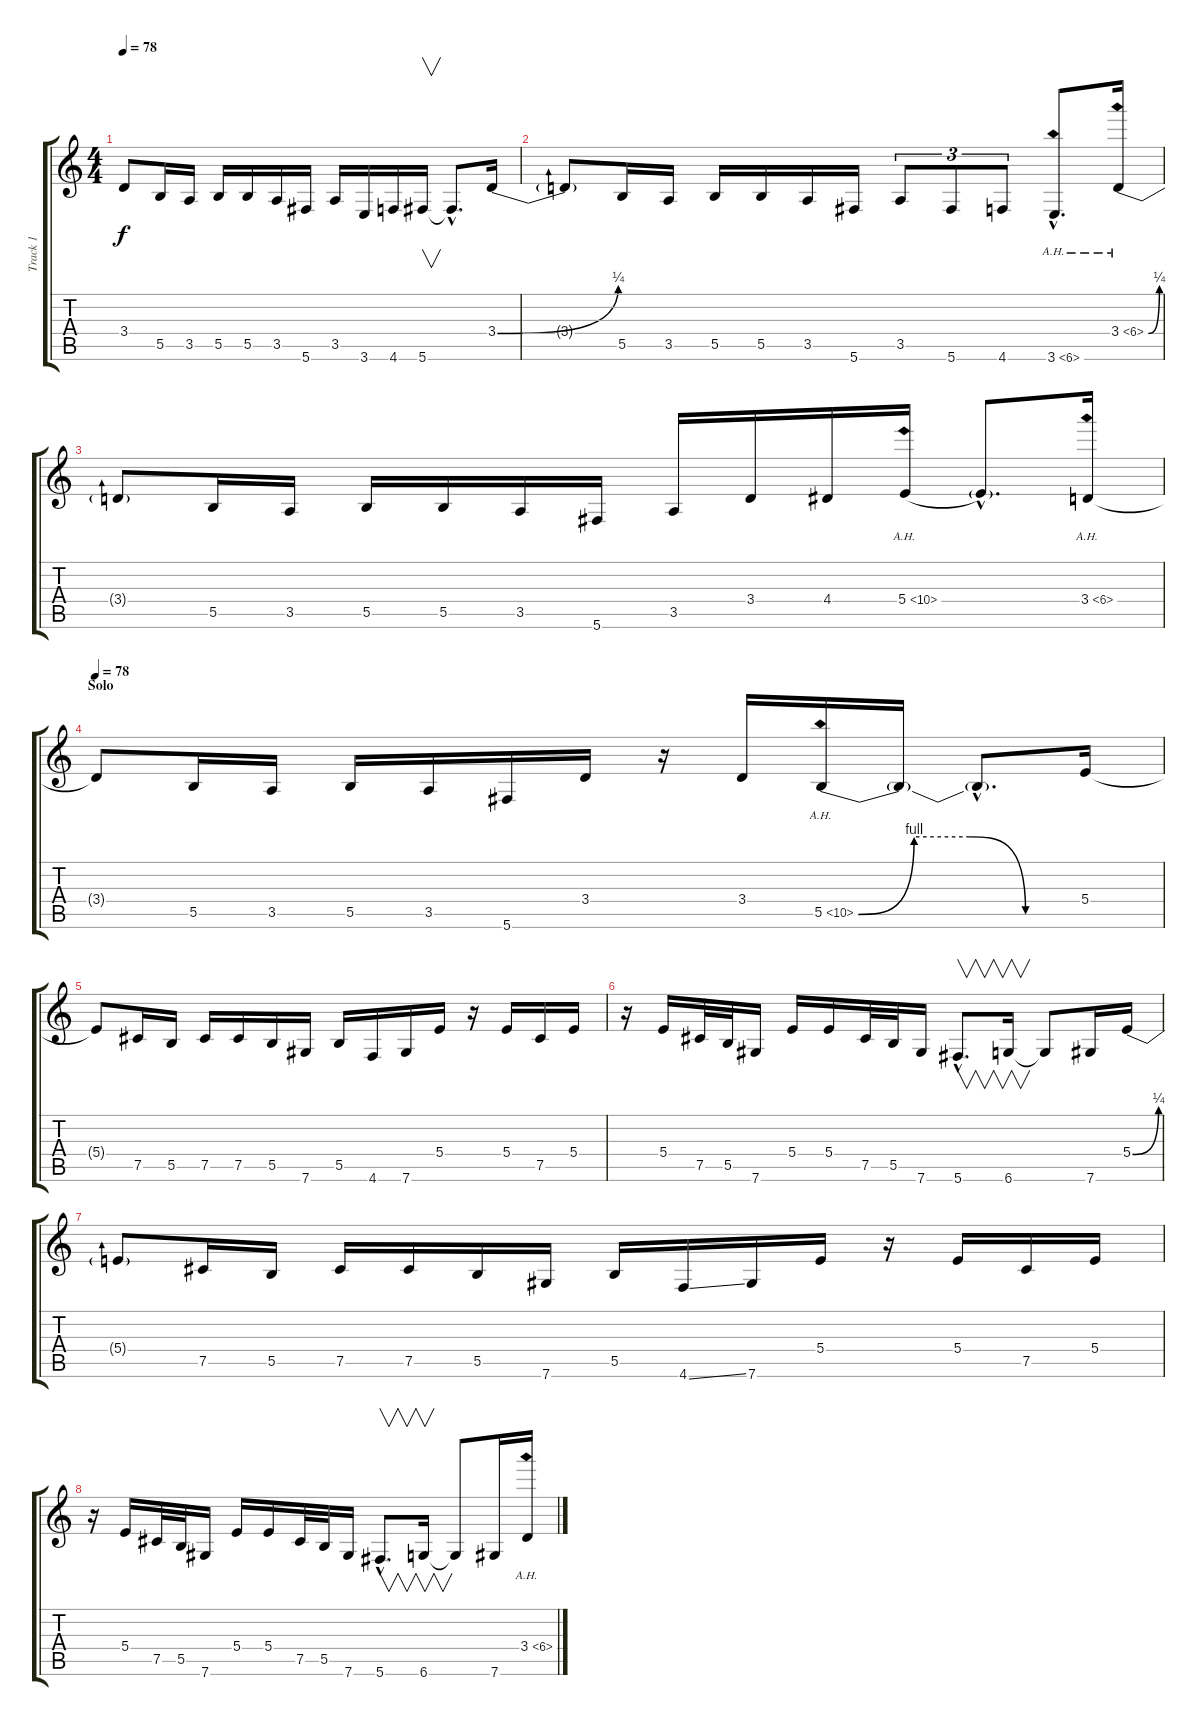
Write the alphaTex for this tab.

\track ("Track 1" "Track 1") {instrument distortionguitar}
\staff {score tabs}
\tuning (Db4 Ab3 E3 B2 Gb2 Db2) {hide}
\ts (4 4)
\tempo 78
\clef g2
\ks c
3.4{t}.8{dy f} 5.5.16 3.5.16 5.5.16 5.5.16 3.5.16 5.6.16 3.5.16 3.6.16 4.6.16 5.6.16{v} 5.6{hac t}.8{d} 3.4{be (bend 0 0 60 1)}.16 |
3.4{t}.8 5.5.16 3.5.16 5.5.16 5.5.16 3.5.16 5.6.16 3.5.8{tu (3 2)} 5.6.8{tu (3 2)} 4.6.8{tu (3 2)} 3.6{be (hold 0 0 60 0) ah 3 hac}.8{d} 3.4{be (bend 0 0 60 1) ah 3}.16 |
3.4{t}.8 5.5.16 3.5.16 5.5.16 5.5.16 3.5.16 5.6.16 3.5.16 3.4.16 4.4.16 5.4{be (hold 0 0 60 0) ah 5}.16 5.4{hac t}.8{d} 3.4{ah 3}.16 |
\section ("" "Solo")
\tempo 78
3.4{t}.8 5.5.16 3.5.16 5.5.16 3.5.16 5.6.16 3.4.16 r.16 3.4.16 5.5{be (custom 0 0 15 4 30 4 45 0 60 0) ah 5}.16 5.5{t}.16 5.5{hac t}.8{d} 5.4.16 |
5.4{t}.8 7.5.16 5.5.16 7.5.16 7.5.16 5.5.16 7.6.16 5.5.16 4.6.16 7.6.16 5.4.16 r.16 5.4.16 7.5.16 5.4.16 |
r.16 5.4.16 7.5.32 5.5.32 7.6.16 5.4.16 5.4.16 7.5.32 5.5.32 7.6.16 5.6{hac}.8{v d} 6.6.16{v} 6.6{t}.8 7.6.16 5.4{be (bend 0 0 60 1)}.16 |
5.4{t}.8 7.5.16 5.5.16 7.5.16 7.5.16 5.5.16 7.6.16 5.5.16 4.6{ss}.16 7.6.16 5.4.16 r.16 5.4.16 7.5.16 5.4.16 |
r.16 5.4.16 7.5.32 5.5.32 7.6.16 5.4.16 5.4.16 7.5.32 5.5.32 7.6.16 5.6{hac}.8{v d} 6.6.16{v} 6.6{t}.8 7.6.16 3.4{ah 3}.16
